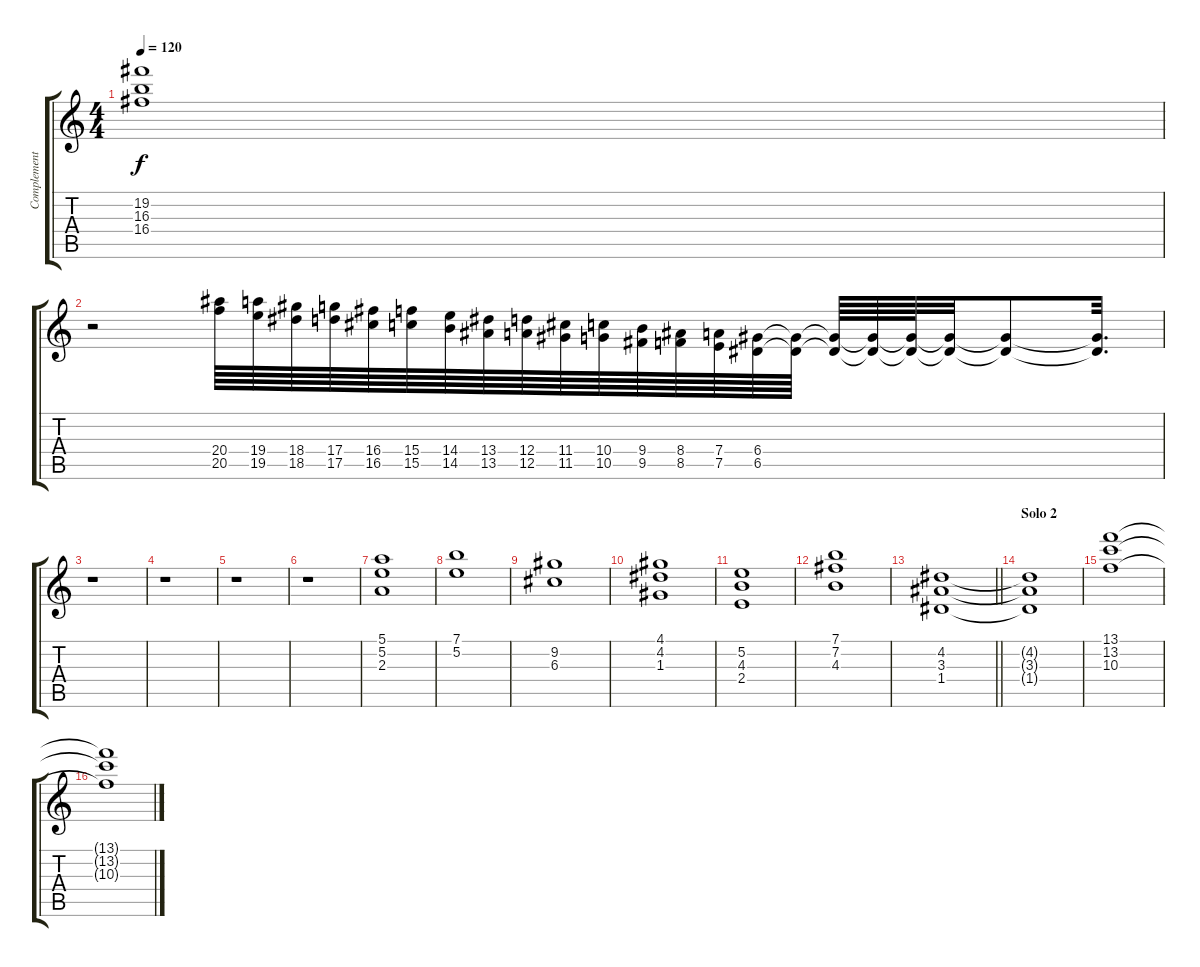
\track ("Complementos" "Complement") {instrument distortionguitar}
\staff {score tabs}
\tuning (E4 B3 G3 D3 A2 D2) {hide}
\ts (4 4)
\tempo 120
\clef g2
\ks c
(19.2{t} 16.3{t} 16.4{t}).1{dy f} |
r.2{volume 16 instrument distortionguitar} (20.4 20.5).64 (19.4 19.5).64 (18.4 18.5).64 (17.4 17.5).64 (16.4 16.5).64 (15.4 15.5).64 (14.4 14.5).64 (13.4 13.5).64 (12.4 12.5).64 (11.4 11.5).64 (10.4 10.5).64 (9.4 9.5).64 (8.4 8.5).64 (7.4 7.5).64 (6.4 6.5).64 (6.4{t} 6.5{t}).64 (6.4{t} 6.5{t}).64 (6.4{t} 6.5{t}).64 (6.4{t} 6.5{t}).64 (6.4{t} 6.5{t}).32 (6.4{t} 6.5{t}).8 (6.4{t} 6.5{t}).32{d} |
r.1 |
r.1 |
r.1 |
r.1 |
(5.1 5.2 2.3).1{volume 11 instrument choiraahs} |
(7.1 5.2).1 |
(9.2 6.3).1 |
(4.1 4.2 1.3).1 |
(5.2 4.3 2.4).1 |
(7.1 7.2 4.3).1 |
\barLineRight lightlight
(4.2 3.3 1.4).1{volume 0} |
\section ("" "Solo 2")
(4.2{t} 3.3{t} 1.4{t}).1 |
(13.1 13.2 10.3).1{volume 11} |
(13.1{t} 13.2{t} 10.3{t}).1
